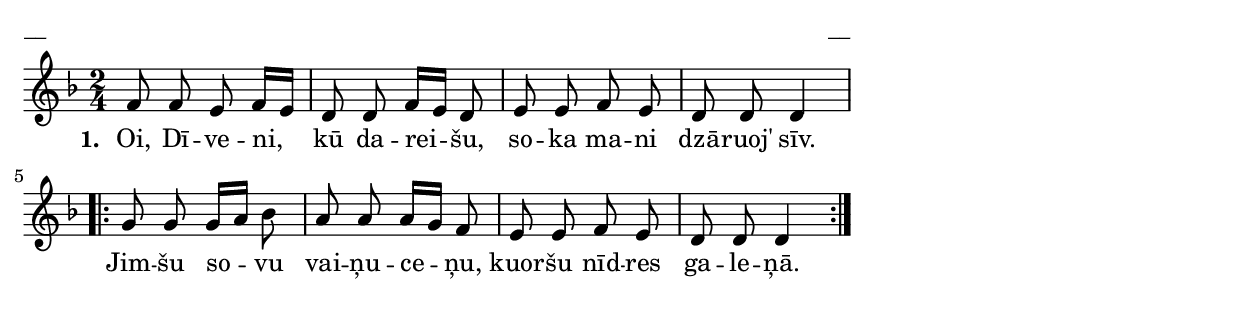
\version "2.13.18"
\paper {
line-width = 14\cm
left-margin = 0.4\cm
between-system-padding = 0.1\cm
between-system-space = 0.1\cm
}
% SBTZK, p.116
\layout {
indent = #0
ragged-last = ##f
}


voiceA = \relative c' {
\clef "treble"
\key f \major
\time 2/4
f8 f e f16 [e] | d8 d f16 [e] d8 | e e f e | d d d4 |
\repeat volta 2 {g8 g g16 [a] bes8 | a a a16 [g] f8 | e e f e | d d d4}
}

lyricA = \lyricmode {
\set stanza = "1. "
Oi, Dī -- ve -- ni, kū da -- rei -- šu, so -- ka ma -- ni dzā -- ruoj' sīv.
Jim -- šu so -- vu vai -- ņu -- ce -- ņu, kuor -- šu nīd -- res ga -- le -- ņā.
}

fullScore = <<
%\new ChordNames { \chordsA }
\new Staff {
<<
\new Voice = "voiceA" { \oneVoice \autoBeamOff \voiceA }
\lyricsto "voiceA" \new Lyrics  \lyricA
%\new Voice = "voiceB" { \voiceTwo \autoBeamOff \voiceB }
>>
}
>>



\score {
\fullScore
\header { piece = "__" opus = "__" }
}
\markup { \with-color #(x11-color 'white) \sans \smaller "__" }
\score {
\unfoldRepeats
\fullScore
\midi {
\context { \Staff \remove "Staff_performer" }
\context { \Voice \consists "Staff_performer" }
}
}


